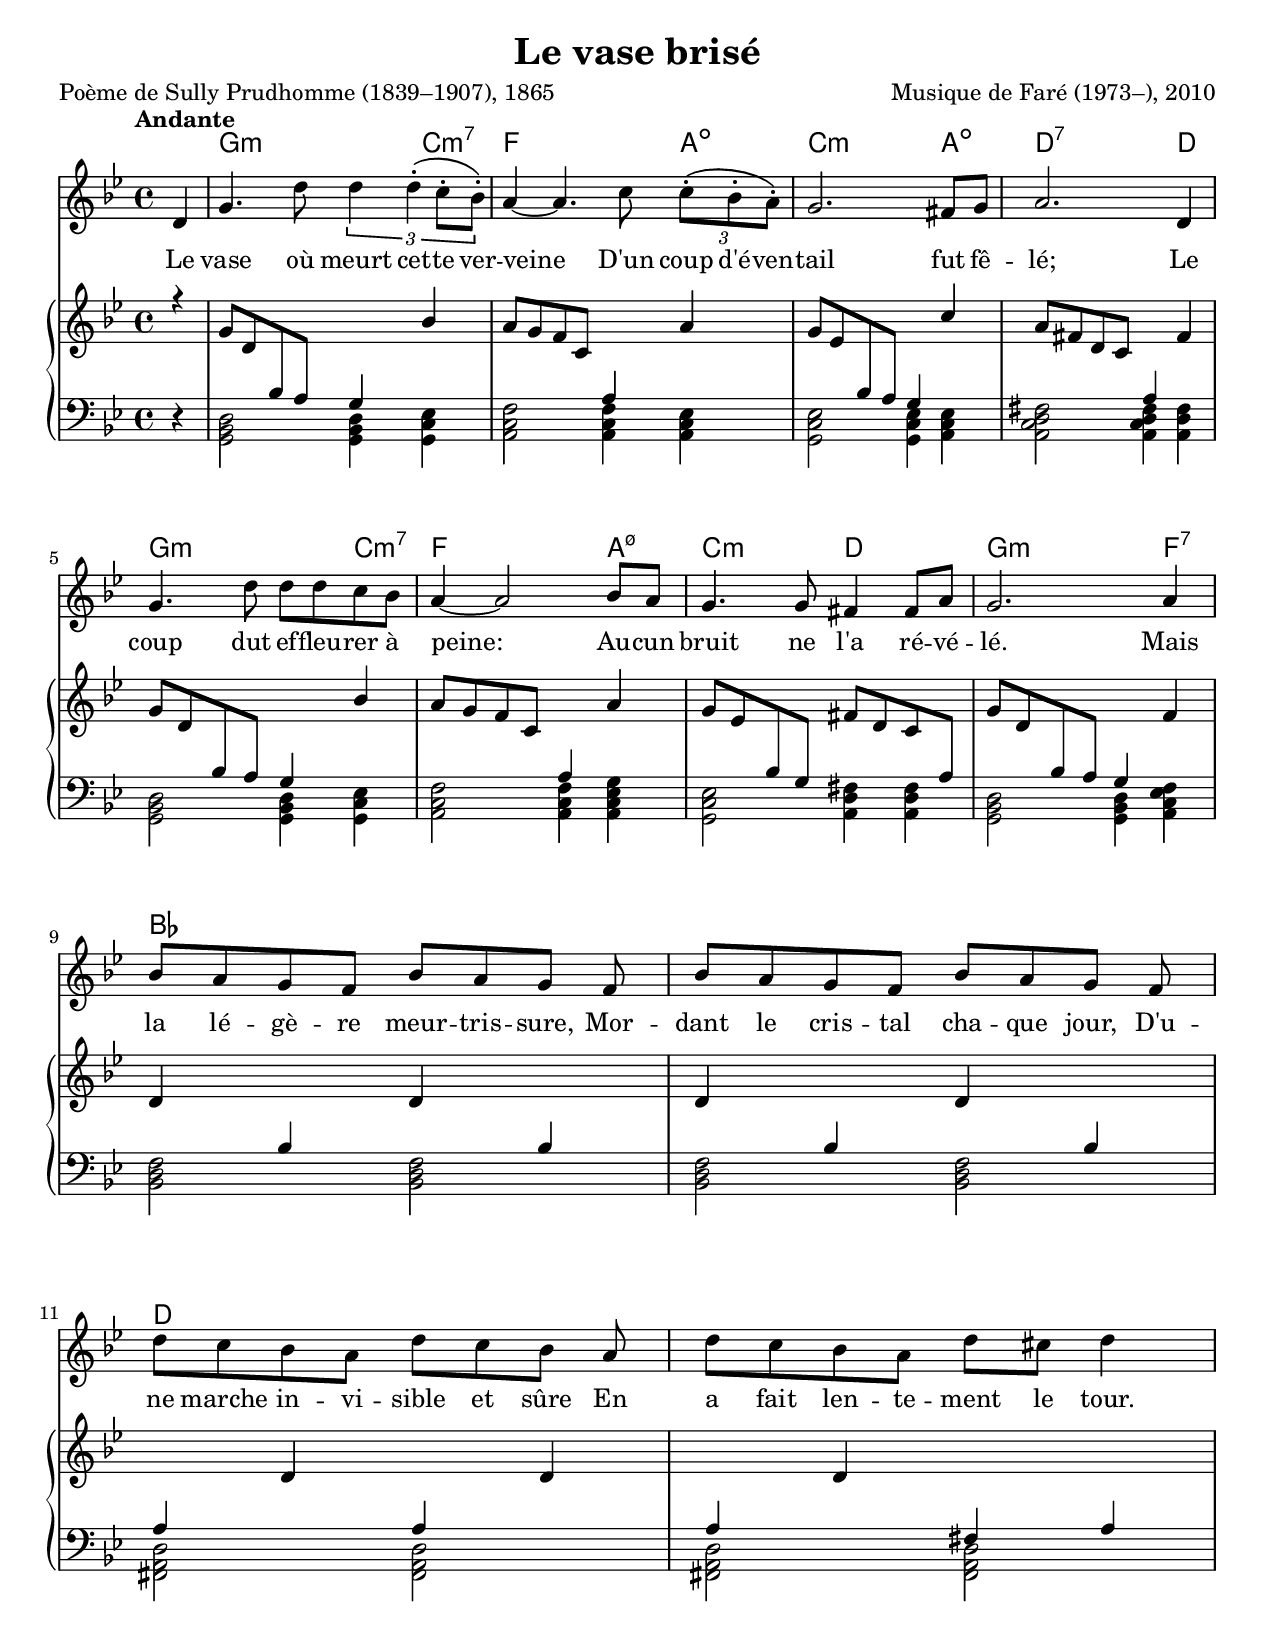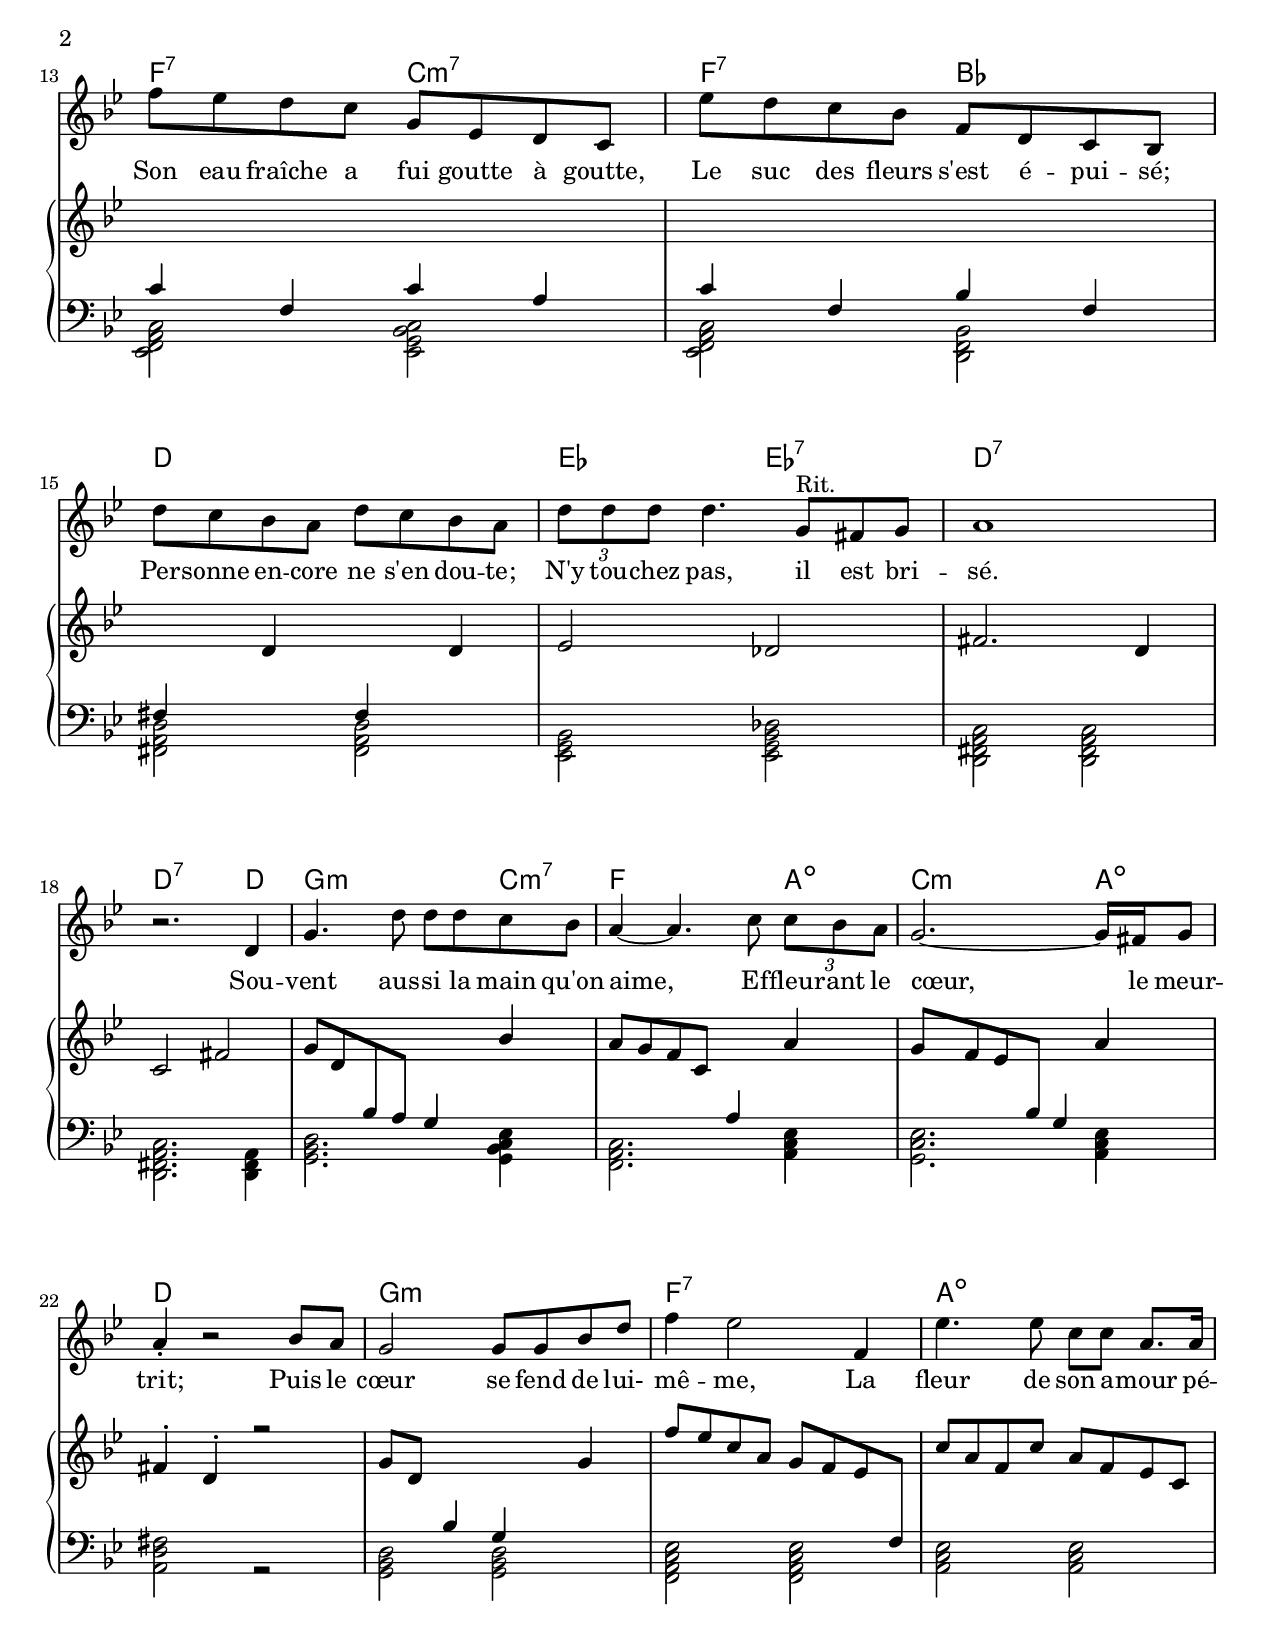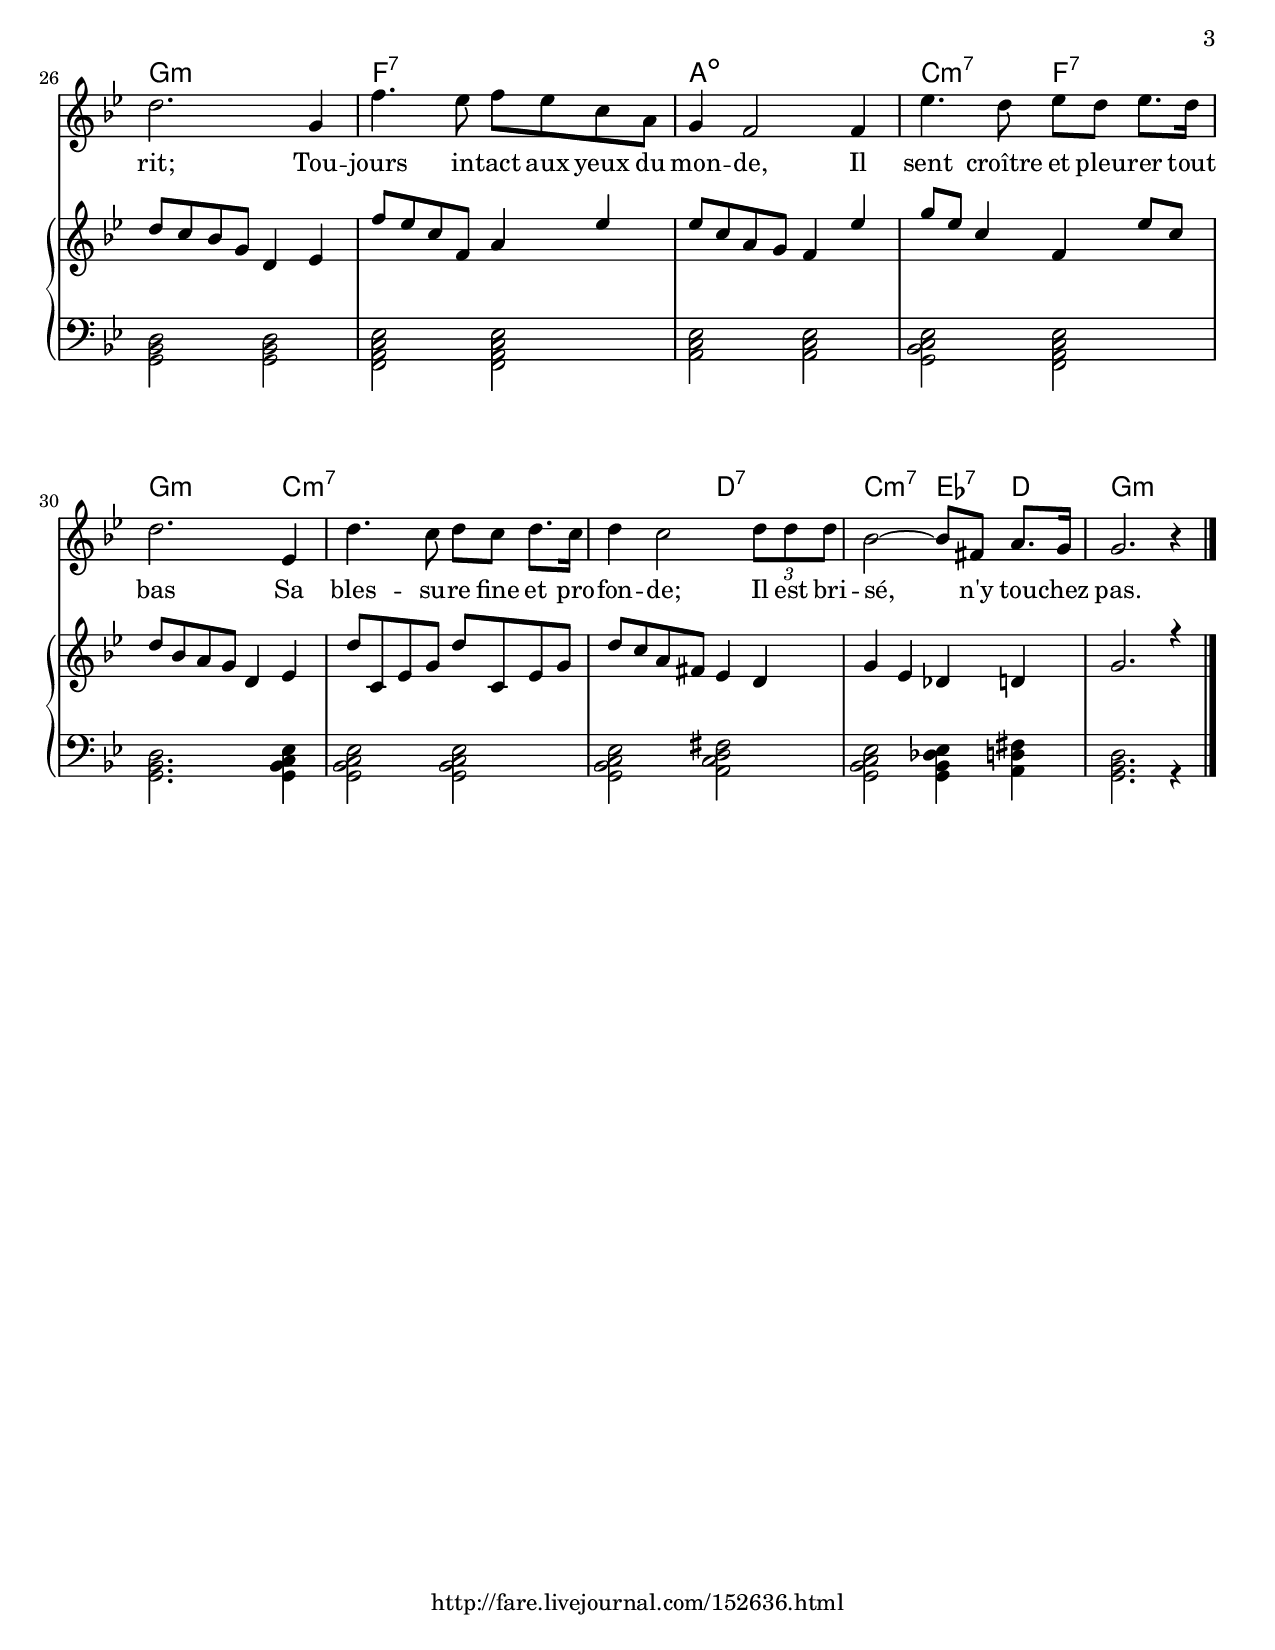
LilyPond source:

\version "2.14.2"

\paper{
    #(set-paper-size "letter")
    between-system-space = 3\cm
    between-system-padding = #1
    ragged-bottom=##f
    ragged-last-bottom=##t
    indent = 0\cm
}

\header{
  title = "Le vase brisé"
  poet = "Poème de Sully Prudhomme (1839–1907), 1865" % René-François
  composer = "Musique de Faré (1973–), 2010"
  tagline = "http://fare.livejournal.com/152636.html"
}

global = {
  \key d \minor
  \time 4/4
}

harmonies = \chordmode {
   \partial 4 s4
   g2.:m c4:min7 f2. a4:m5- c2.:m a4:m5- d2.:7 d4
   g2.:m c4:min7 f2. a4:m5-.7 c2:min d g2.:m
   f4:7 bes1 bes
   d d2. d4
   f2:7 c:m7 f:7 bes
   d1 ees2 ees2:7 d1:7 d2.:7
   d4 g2.:m c4:min7 f2. a4:m5- c2.:m a4:m5- d1
   g1:m f:7 a1:m5-
   g1:m f1:7 a:m5- c2:m7 f:7 g2.:m
   c4:min7 c1:min7 c2:min7 d:7 c2:min7 ees4:7 d g2.:m
}

\book {
\score {

<<
\new ChordNames {
  \set chordChanges = ##t
  \harmonies
}
\new Staff = "voice" {
\relative c'
{
\set Staff.midiInstrument = #"flute"
\set Staff.midiMinimumVolume = #0.7
\set Staff.midiMaximumVolume = #0.9

\clef treble
\time 4/4
\key g \minor
\tempo "Andante"
%\override Score.BarNumber #'break-visibility = #'#(#f #f #f)
%%{
% 0-8
\partial 4
d4 | g4. d'8 \times 2/3{ d4 d4-. \( c8-. bes-. \) } | a4~a4.
c8 \times 2/3{ c-. \( bes-. a-. \) } | g2. fis8 g8 | a2.
d,4 | \break g4. d'8 d d c bes | a4~a2
bes8 a | g4. g8 fis4 fis8 a8 | g2.
% 8-12
a4 | \break bes8 a g f bes[ a g]
f | bes a g f bes[ a g]
f | \break d' c bes a d[ c bes]
a | d c bes a d cis d4 | \break
%}
%\partial 4 r4 |
% 13-17
f8 ees d c g ees d c |
ees' d c bes f d c bes | \break
d' c bes a d c bes a |
\times 2/3 {d8 d d} d4. g,8^"Rit." fis8 g8 | a1 | \break
% 18-26
r2. d,4 | g4. d'8 d d c bes | a4~a4.
c8 \times 2/3{c bes a} | g2.~g16 fis16 g8 | a4-. r2
bes8 a8 | g2 g8 g bes d | f4 ees2
f,4 | ees'4. ees8 c c a8. a16 | d2.
% 26-34
g,4 | f'4. ees8 f ees c a | g4 f2
f4 | ees'4. d8 ees d ees8. d16 | d2.
ees,4 | d'4. c8 d c d8. c16 | d4 c2
\times 2/3 {d8 d d} | bes2~bes8 fis a8. g16 | g2. r4 \bar "|."
}
\addlyrics {
%%{
% 0-8
Le vase où meurt cet -- te ver -- veine
D'un coup d'é -- ven -- tail fut fê -- lé;
Le coup dut ef -- fleu -- rer à peine:
Au -- cun bruit ne l'a ré -- vé -- lé.
% 8-12
Mais la lé -- gè -- re meur -- tris -- sure,
Mor -- dant le cris -- tal cha -- que jour,
D'u -- ne marche in -- vi -- sible et sûre
En a fait len -- te -- ment le tour.
%}
% 13-18
Son eau fraîche a fui goutte à goutte,
Le suc des fleurs s'est é -- pui -- sé;
Per -- sonne en -- core ne s'en dou -- te;
N'y tou -- chez pas, il est bri -- sé.
% 19-26
Sou -- vent aus -- si la main qu'on aime,
Ef -- fleu -- rant le cœur, le meur -- trit;
Puis le cœur se fend de lui- mê -- me,
La fleur de son a -- mour pé -- rit;
% 26-34
Tou -- jours in -- tact aux yeux du mon -- de,
Il sent croître et pleu -- rer tout bas
Sa bles -- su -- re fine et pro -- fon -- de;
Il est bri -- sé, n'y tou -- chez pas.
}
}
\new PianoStaff <<
\parallelMusic #'(PianoA PianoB) {
\partial 4 \stemUp r4 | \partial 4 \stemDown s4 |
% 1
g'8 d bes a g4 bes' | <g, bes d>2 <g bes d>4 <g c ees>4 |
a8 g f c a4 a' | <a c f>2 <a c f>4 <a c ees>4 |
g8 ees bes a g4 c' | <g c ees>2 <g c ees>4 <a c ees>4 |
a8 fis d c a4 fis' | <a c d fis>2 <a c d fis>4 <a d fis>4 |
g8 d bes a g4 bes' | <g bes d>2 <g bes d>4 <g c ees>4 |
a8 g f c a4 a' | <a c f>2 <a c f>4 <a c ees g>4 |
g8 ees bes g fis' d c a | <g c ees>2 <a d fis>4 <a d fis>4 |
g'8 d bes a g4 f'4 | <g bes d>2 <g bes d>4 <a c ees f>4 |
%\break
% 9
d4 bes d bes | <bes d f>2 <bes d f>2 |
d4 bes d bes | <bes d f>2 <bes d f>2 |
a4 d a d | <fis a d>2 <fis a d>2 |
a4 d fis, a | <fis a d>2 <fis a d>2 |
%\break
%
% 13
c4 f, c' a | <ees f a c>2 <ees g bes c>2 |
c4 f, bes f | <ees f a c>2 <d f bes>2 |
fis4 d' fis,4 d' | <fis a d>2 <fis a d>2 |
ees2 des | <ees g bes>2 <ees g bes des>2 |
fis2. d4 | <d fis a c>2 <d fis a c>2 |
% 19
c2 fis | <d fis a c>2. <d fis a>4 |
g8 d bes a g4 bes' | <g bes d>2. <g bes c ees>4 |
a8 g f c a4 a' | <f a c>2. <a c ees>4 |
g8 f ees bes g4 a' | <g c ees>2. <a c ees>4 |
fis4-. d4-. r2 | <a d fis>2 r2 |
% 23
g8 d bes4 g4 g' | <g bes d>2 <g bes d> |
f'8 ees c a g f ees f, | <f a c ees>2 <f a c ees> |
c''8 a f c' a f ees c | <a c ees>2 <a c ees>2 |
d'8 c bes g d4 ees4 | <g bes d>2 <g bes d>2 |
% 27
f'8 ees c f, a4 ees' | <f a c ees>2 <f a c ees> |
ees8 c a g f4 ees' | <a c ees>2 <a c ees>2 |
g8 ees c4 f, ees'8 c | <g bes c ees>2 <f a c ees> |
d8 bes a g d4 ees | <g bes d>2. <g bes c ees>4 |
% 31
d'8 c, ees g d'8 c, ees g | <g bes c ees>2 <g bes c ees> |
d'8 c a fis ees4 d | <g bes c ees>2 <a c d fis>2 |
g4 ees des d | <g bes c ees>2 <g bes des ees>4 <a d fis> |
g2. r4 | <g bes d>2. r4 \bar"|."
}

\new Staff = "up" {
\set Staff.midiInstrument = #"acoustic grand"
\set Staff.midiMinimumVolume = #0.7
\set Staff.midiMaximumVolume = #0.9
\key g \minor
\clef treble
<<
% r4 \\
\autochange \relative c' { \PianoA } \\
\set Staff.midiMinimumVolume = #0.2
\set Staff.midiMaximumVolume = #0.5
\autochange \relative c' { \PianoB } >>
}
\new Staff = "down" {
\key g \minor
\clef bass
r4
} >>
>>

\layout {
}

\midi {
\context {
\Score
  tempoWholesPerMinute = #(ly:make-moment 120 4) % 60
} }

} % score
} % book
